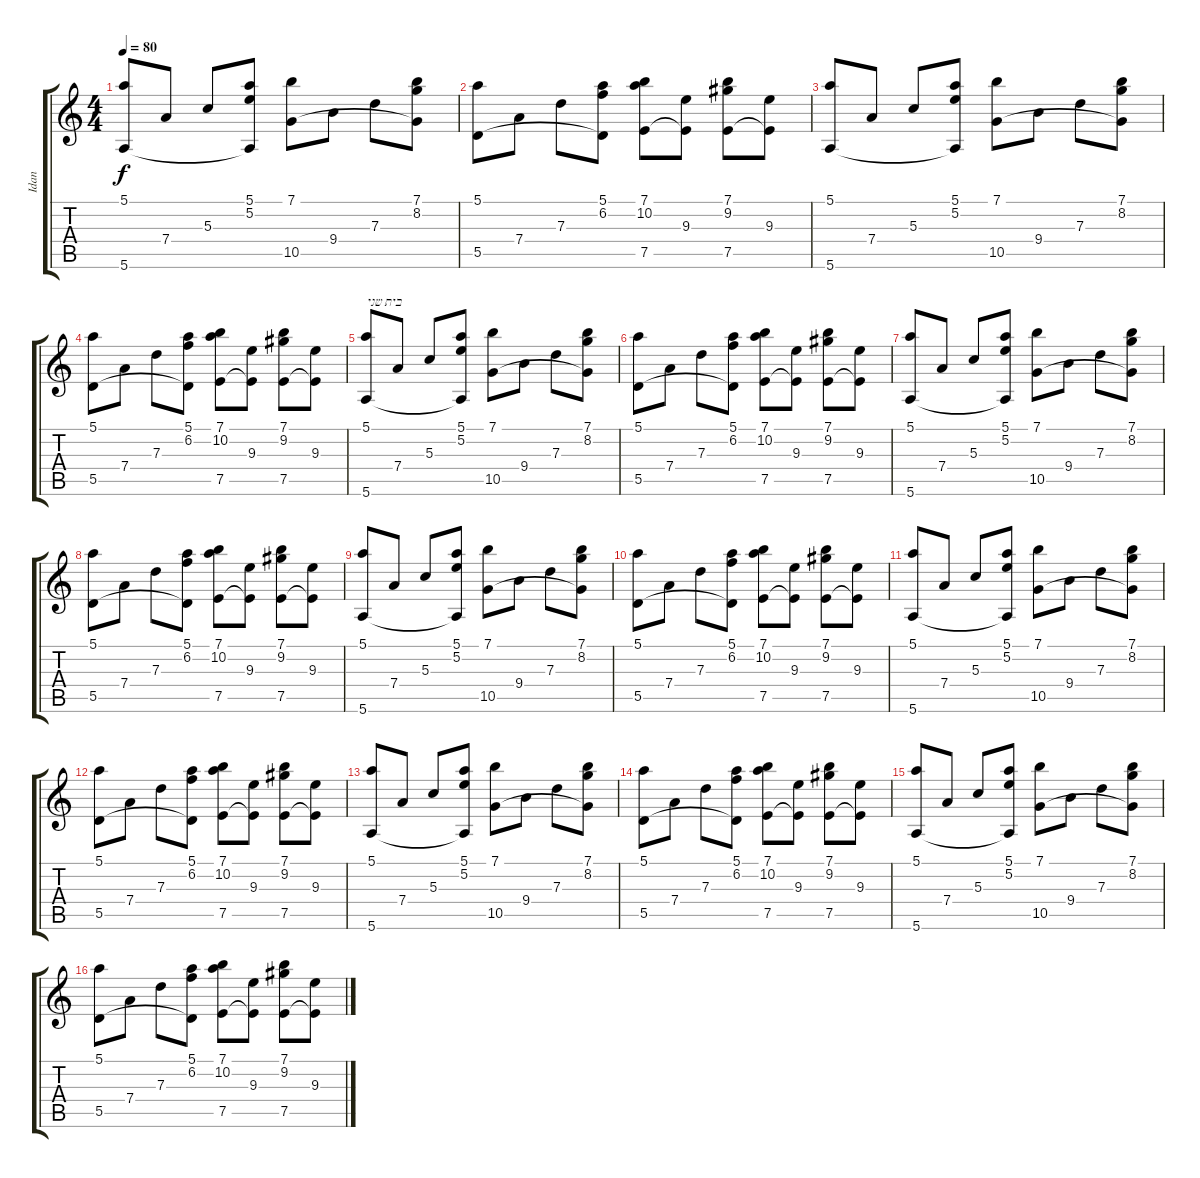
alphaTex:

\track ("Idan" "Idan") {instrument acousticguitarsteel}
\staff {score tabs}
\tuning (E4 B3 G3 D3 A2 E2) {hide}
\ts (4 4)
\tempo 80
\clef g2
\ks c
(5.1 5.6).8{dy f} 7.4.8 5.3.8 (5.1 5.2 5.6{t}).8 (7.1 10.5).8 9.4.8 7.3.8 (7.1 8.2 10.5{t}).8 |
(5.1 5.5).8 7.4.8 7.3.8 (5.1 6.2 5.5{t}).8 (7.1 10.2 7.5).8 (9.3 7.5{t}).8 (7.1 9.2 7.5).8 (9.3 7.5{t}).8 |
(5.1 5.6).8 7.4.8 5.3.8 (5.1 5.2 5.6{t}).8 (7.1 10.5).8 9.4.8 7.3.8 (7.1 8.2 10.5{t}).8 |
(5.1 5.5).8 7.4.8 7.3.8 (5.1 6.2 5.5{t}).8 (7.1 10.2 7.5).8 (9.3 7.5{t}).8 (7.1 9.2 7.5).8 (9.3 7.5{t}).8 |
(5.1 5.6).8{txt "בית שני"} 7.4.8 5.3.8 (5.1 5.2 5.6{t}).8 (7.1 10.5).8 9.4.8 7.3.8 (7.1 8.2 10.5{t}).8 |
(5.1 5.5).8 7.4.8 7.3.8 (5.1 6.2 5.5{t}).8 (7.1 10.2 7.5).8 (9.3 7.5{t}).8 (7.1 9.2 7.5).8 (9.3 7.5{t}).8 |
(5.1 5.6).8 7.4.8 5.3.8 (5.1 5.2 5.6{t}).8 (7.1 10.5).8 9.4.8 7.3.8 (7.1 8.2 10.5{t}).8 |
(5.1 5.5).8 7.4.8 7.3.8 (5.1 6.2 5.5{t}).8 (7.1 10.2 7.5).8 (9.3 7.5{t}).8 (7.1 9.2 7.5).8 (9.3 7.5{t}).8 |
(5.1 5.6).8 7.4.8 5.3.8 (5.1 5.2 5.6{t}).8 (7.1 10.5).8 9.4.8 7.3.8 (7.1 8.2 10.5{t}).8 |
(5.1 5.5).8 7.4.8 7.3.8 (5.1 6.2 5.5{t}).8 (7.1 10.2 7.5).8 (9.3 7.5{t}).8 (7.1 9.2 7.5).8 (9.3 7.5{t}).8 |
(5.1 5.6).8 7.4.8 5.3.8 (5.1 5.2 5.6{t}).8 (7.1 10.5).8 9.4.8 7.3.8 (7.1 8.2 10.5{t}).8 |
(5.1 5.5).8 7.4.8 7.3.8 (5.1 6.2 5.5{t}).8 (7.1 10.2 7.5).8 (9.3 7.5{t}).8 (7.1 9.2 7.5).8 (9.3 7.5{t}).8 |
(5.1 5.6).8 7.4.8 5.3.8 (5.1 5.2 5.6{t}).8 (7.1 10.5).8 9.4.8 7.3.8 (7.1 8.2 10.5{t}).8 |
(5.1 5.5).8 7.4.8 7.3.8 (5.1 6.2 5.5{t}).8 (7.1 10.2 7.5).8 (9.3 7.5{t}).8 (7.1 9.2 7.5).8 (9.3 7.5{t}).8 |
(5.1 5.6).8 7.4.8 5.3.8 (5.1 5.2 5.6{t}).8 (7.1 10.5).8 9.4.8 7.3.8 (7.1 8.2 10.5{t}).8 |
(5.1 5.5).8 7.4.8 7.3.8 (5.1 6.2 5.5{t}).8 (7.1 10.2 7.5).8 (9.3 7.5{t}).8 (7.1 9.2 7.5).8 (9.3 7.5{t}).8
